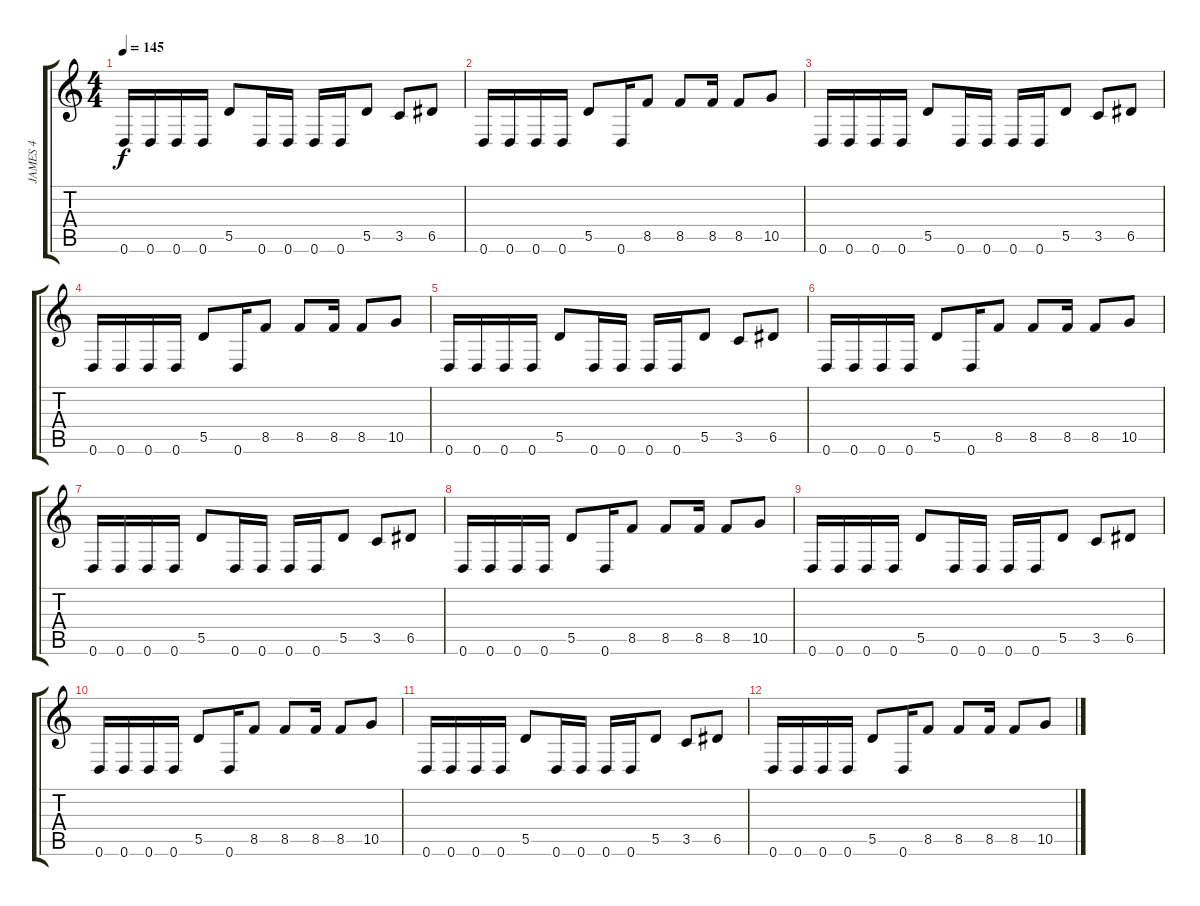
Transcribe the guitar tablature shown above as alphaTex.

\track ("JAMES 4" "JAMES 4") {instrument distortionguitar}
\staff {score tabs}
\tuning (E4 B3 G3 D3 A2 D2) {hide}
\ts (4 4)
\tempo 145
\clef g2
\ks c
0.6.16{dy f} 0.6.16 0.6.16 0.6.16 5.5.8 0.6.16 0.6.16 0.6.16 0.6.16 5.5.8 3.5.8 6.5.8 |
0.6.16 0.6.16 0.6.16 0.6.16 5.5.8 0.6.16 8.5.8 8.5.8 8.5.16 8.5.8 10.5.8 |
0.6.16 0.6.16 0.6.16 0.6.16 5.5.8 0.6.16 0.6.16 0.6.16 0.6.16 5.5.8 3.5.8 6.5.8 |
0.6.16 0.6.16 0.6.16 0.6.16 5.5.8 0.6.16 8.5.8 8.5.8 8.5.16 8.5.8 10.5.8 |
0.6.16 0.6.16 0.6.16 0.6.16 5.5.8 0.6.16 0.6.16 0.6.16 0.6.16 5.5.8 3.5.8 6.5.8 |
0.6.16 0.6.16 0.6.16 0.6.16 5.5.8 0.6.16 8.5.8 8.5.8 8.5.16 8.5.8 10.5.8 |
0.6.16 0.6.16 0.6.16 0.6.16 5.5.8 0.6.16 0.6.16 0.6.16 0.6.16 5.5.8 3.5.8 6.5.8 |
0.6.16 0.6.16 0.6.16 0.6.16 5.5.8 0.6.16 8.5.8 8.5.8 8.5.16 8.5.8 10.5.8 |
0.6.16 0.6.16 0.6.16 0.6.16 5.5.8 0.6.16 0.6.16 0.6.16 0.6.16 5.5.8 3.5.8 6.5.8 |
0.6.16 0.6.16 0.6.16 0.6.16 5.5.8 0.6.16 8.5.8 8.5.8 8.5.16 8.5.8 10.5.8 |
0.6.16 0.6.16 0.6.16 0.6.16 5.5.8 0.6.16 0.6.16 0.6.16 0.6.16 5.5.8 3.5.8 6.5.8 |
0.6.16 0.6.16 0.6.16 0.6.16 5.5.8 0.6.16 8.5.8 8.5.8 8.5.16 8.5.8 10.5.8
